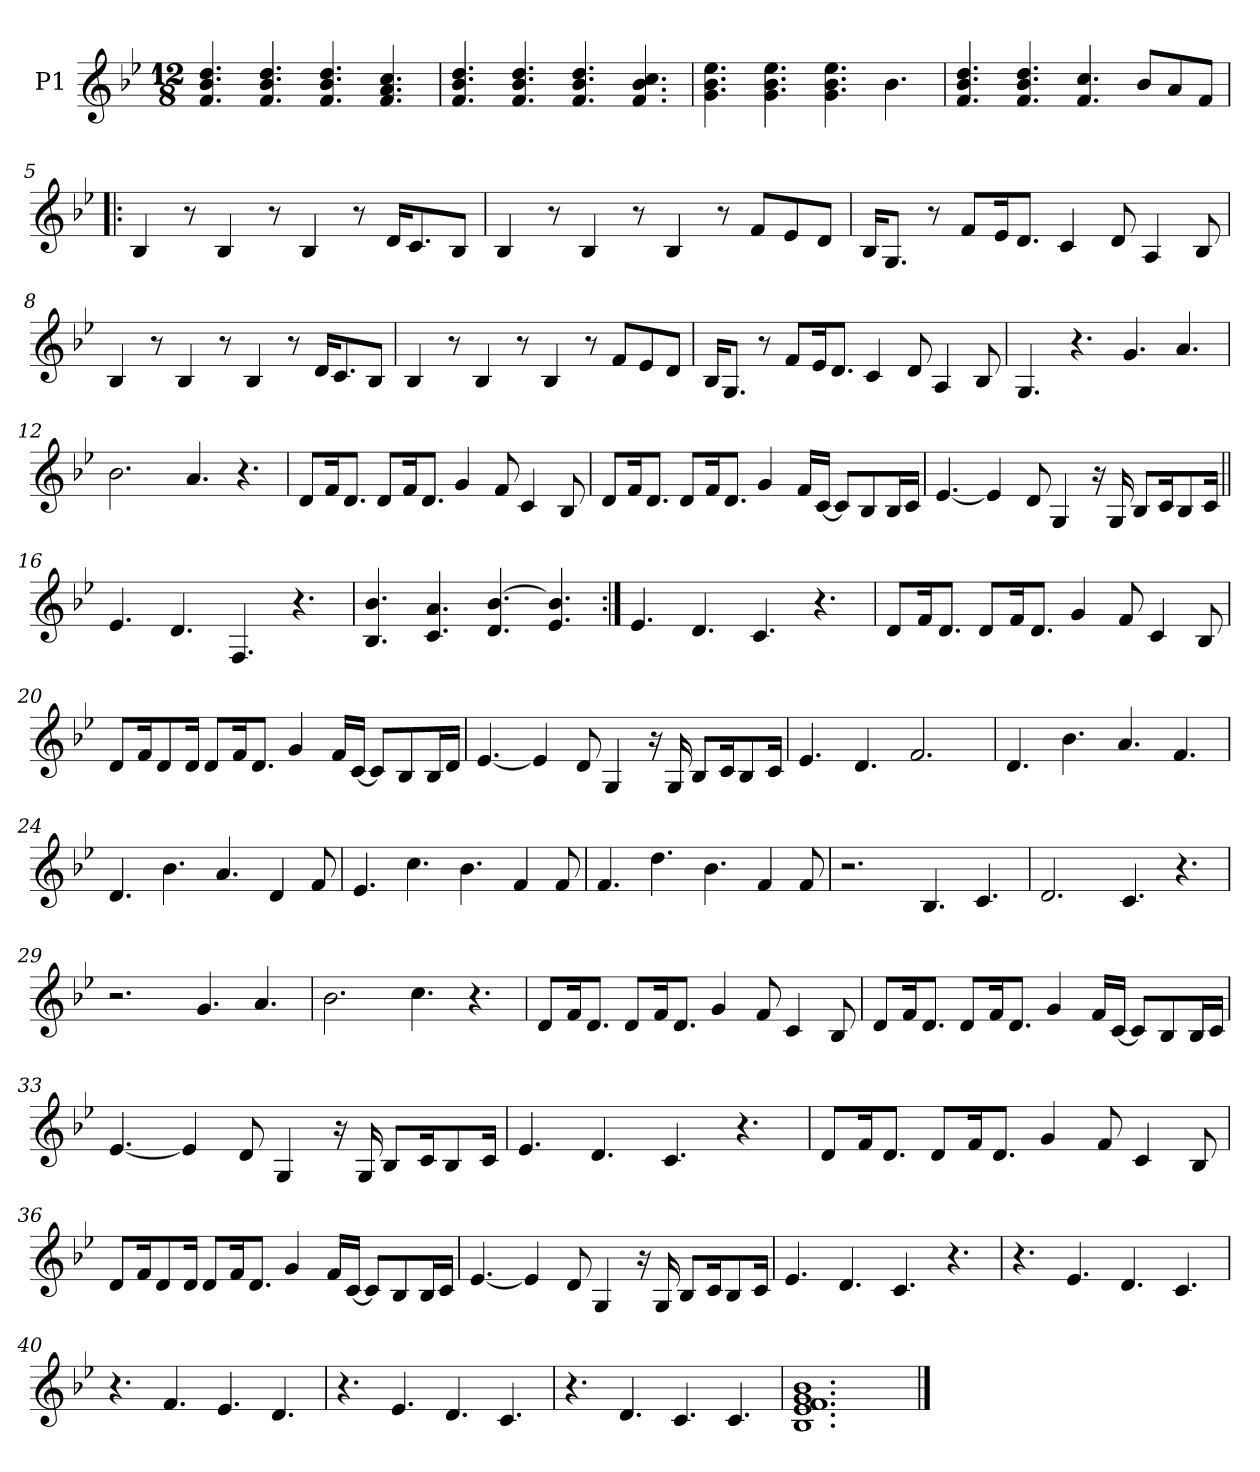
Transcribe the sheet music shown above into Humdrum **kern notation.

**kern
*part1
*staff1
*I"P1
*clefG2
*k[b-e-]
*B-:
*M12/8
*MM83
=1
4.f/ 4.b-/ 4.dd/
4.f/ 4.b-/ 4.dd/
4.f/ 4.b-/ 4.dd/
4.f/ 4.a/ 4.cc/
=2
4.f/ 4.b-/ 4.dd/
4.f/ 4.b-/ 4.dd/
4.f/ 4.b-/ 4.dd/
4.f/ 4.b-/ 4.cc/
=3
4.g\ 4.b-\ 4.ee-\
4.g\ 4.b-\ 4.ee-\
4.g\ 4.b-\ 4.ee-\
4.b-\
=4
4.f/ 4.b-/ 4.dd/
4.f/ 4.b-/ 4.dd/
4.f/ 4.cc/
8b-/L
8a/
8f/J
!!LO:LB:g=z
=5!|:
4B-/
8r
4B-/
8r
4B-/
8r
16d/KL
8.c/
8B-/J
=6
4B-/
8r
4B-/
8r
4B-/
8r
8f/L
8e-/
8d/J
=7
16B-/KL
8.G/J
8r
8f/L
16e-/K
8.d/J
4c/
8d/
4A/
8B-/
!!LO:LB:g=z
=8
4B-/
8r
4B-/
8r
4B-/
8r
16d/KL
8.c/
8B-/J
=9
4B-/
8r
4B-/
8r
4B-/
8r
8f/L
8e-/
8d/J
=10
16B-/KL
8.G/J
8r
8f/L
16e-/K
8.d/J
4c/
8d/
4A/
8B-/
!!LO:LB:g=z
=11
4.G/
4.r
4.g/
4.a/
=12
2.b-\
4.a/
4.r
=13
8d/L
16f/K
8.d/J
8d/L
16f/K
8.d/J
4g/
8f/
4c/
8B-/
!!LO:LB:g=z
=14
8d/L
16f/K
8.d/J
8d/L
16f/K
8.d/J
4g/
16f/LL
[<16c/JJ
8c/L]
8B-/
16B-/L
16c/JJ
=15
[<4.e-/
4e-/]
8d/
4G/
16r
16G/
8B-/L
16c/K
8B-/
16c/Jk
=16||
4.e-/
4.d/
4.F/
4.r
!!LO:LB:g=z
=17
4.B-/ 4.b-/
4.c/ 4.a/
4.d/ [>4.b-/
4.e-/ 4.b-/]
=18:|!
4.e-/
4.d/
4.c/
4.r
=19
8d/L
16f/K
8.d/J
8d/L
16f/K
8.d/J
4g/
8f/
4c/
8B-/
!!LO:LB:g=z
=20
8d/L
16f/K
8d/
16d/Jk
8d/L
16f/K
8.d/J
4g/
16f/LL
[<16c/JJ
8c/L]
8B-/
16B-/L
16d/JJ
=21
[<4.e-/
4e-/]
8d/
4G/
16r
16G/
8B-/L
16c/K
8B-/
16c/Jk
=22
4.e-/
4.d/
2.f/
!!LO:LB:g=z
=23
4.d/
4.b-\
4.a/
4.f/
=24
4.d/
4.b-\
4.a/
4d/
8f/
=25
4.e-/
4.cc\
4.b-\
4f/
8f/
=26
4.f/
4.dd\
4.b-\
4f/
8f/
!!LO:LB:g=z
=27
2.r
4.B-/
4.c/
=28
2.d/
4.c/
4.r
=29
2.r
4.g/
4.a/
=30
2.b-\
4.cc\
4.r
!!LO:LB:g=z
=31
8d/L
16f/K
8.d/J
8d/L
16f/K
8.d/J
4g/
8f/
4c/
8B-/
=32
8d/L
16f/K
8.d/J
8d/L
16f/K
8.d/J
4g/
16f/LL
[<16c/JJ
8c/L]
8B-/
16B-/L
16c/JJ
=33
[<4.e-/
4e-/]
8d/
4G/
16r
16G/
8B-/L
16c/K
8B-/
16c/Jk
!!LO:PB:g=z
=34
4.e-/
4.d/
4.c/
4.r
=35
8d/L
16f/K
8.d/J
8d/L
16f/K
8.d/J
4g/
8f/
4c/
8B-/
=36
8d/L
16f/K
8d/
16d/Jk
8d/L
16f/K
8.d/J
4g/
16f/LL
[<16c/JJ
8c/L]
8B-/
16B-/L
16c/JJ
!!LO:LB:g=z
=37
[<4.e-/
4e-/]
8d/
4G/
16r
16G/
8B-/L
16c/K
8B-/
16c/Jk
=38
4.e-/
4.d/
4.c/
4.r
=39
4.r
4.e-/
4.d/
4.c/
!!LO:LB:g=z
=40
4.r
4.f/
4.e-/
4.d/
=41
4.r
4.e-/
4.d/
4.c/
=42
4.r
4.d/
4.c/
4.c/
=43
1.B- 1.e- 1.f 1.g 1.b-
==
*-
